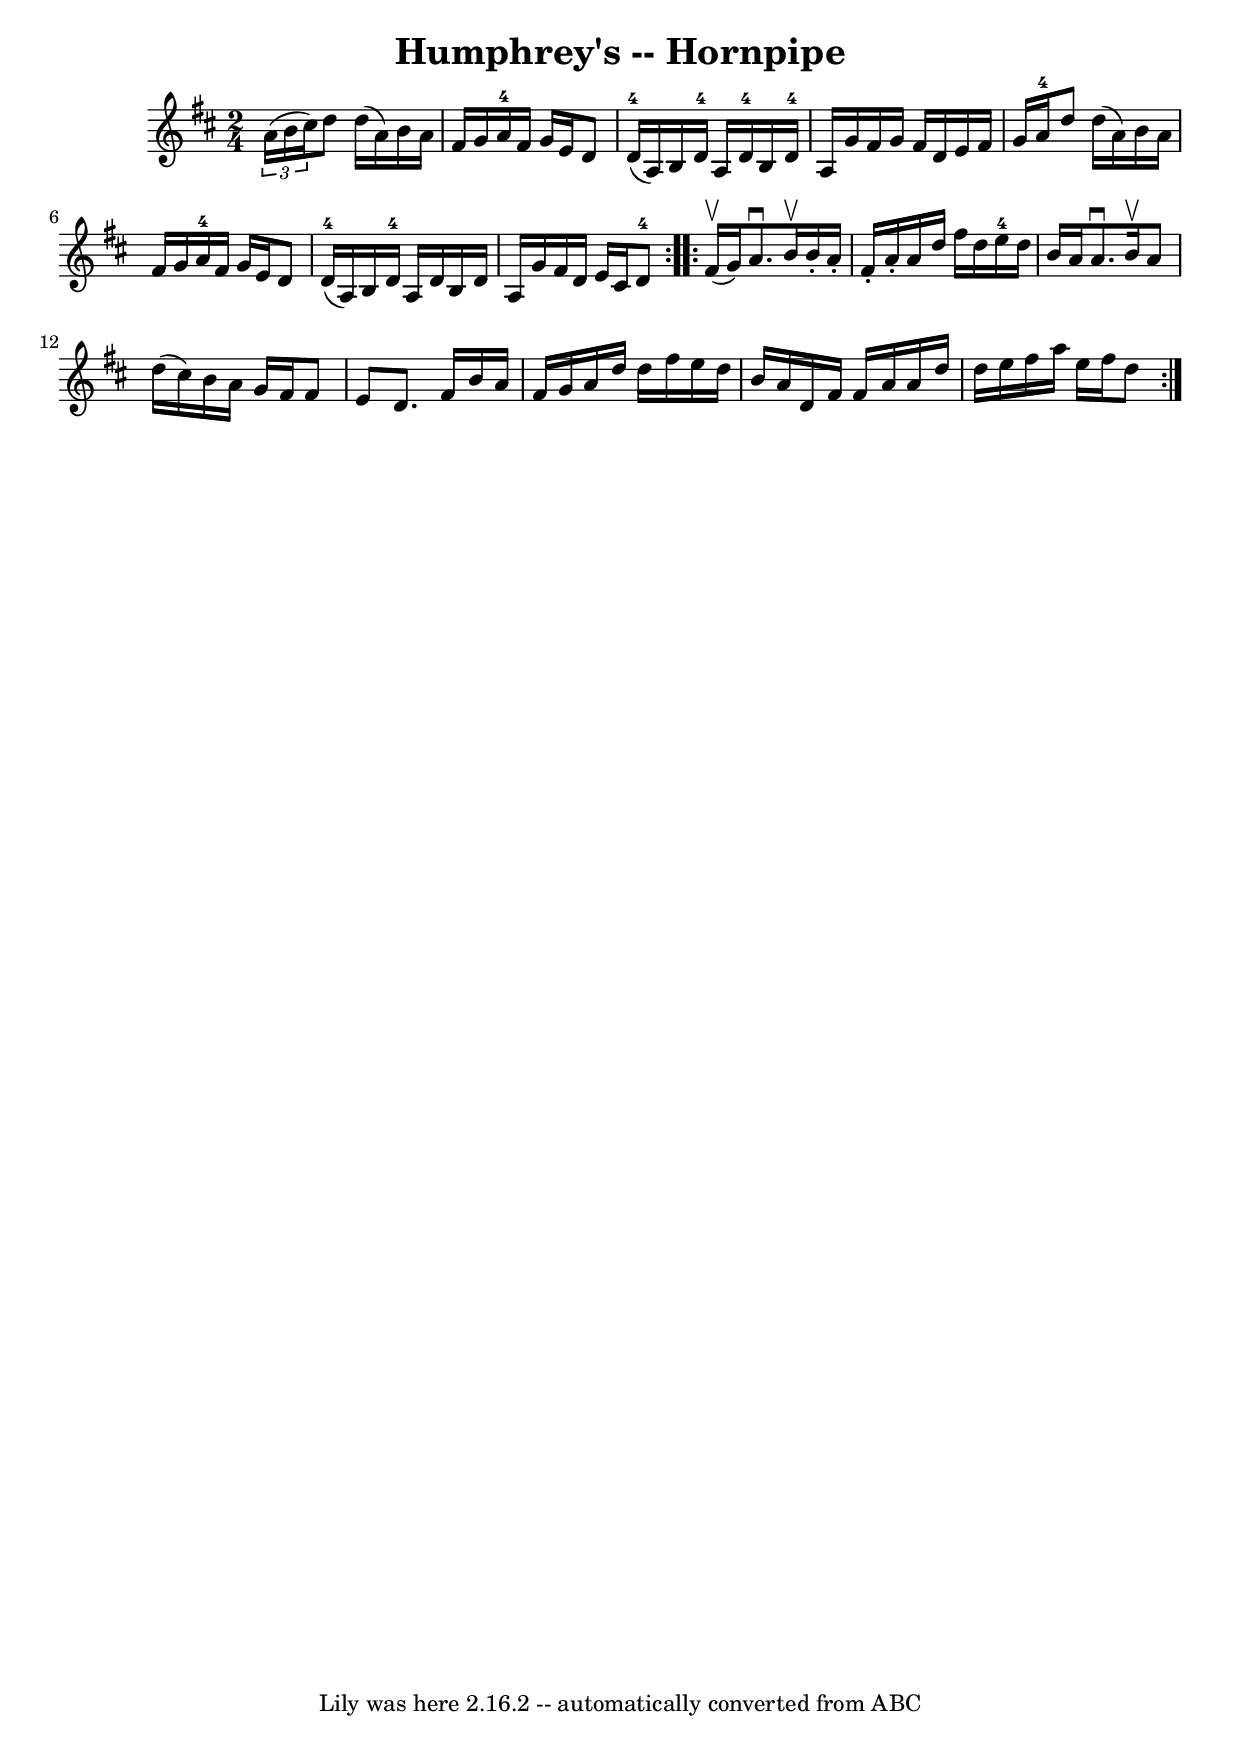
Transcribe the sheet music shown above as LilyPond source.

\version "2.16.2"
\include "Mammoth.ily"
\header {
  %% book = "Cole's 1000 Fiddle Tunes"
  crossRefNumber = "1"
  footnotes = ""
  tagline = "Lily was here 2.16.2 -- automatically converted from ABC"
  title = "Humphrey's -- Hornpipe"

}
voicedefault =  {



  \repeat volta 2 {

    \time 2/4 
    \key d \major
    \times 2/3 { a'16 (b'16 cis''16) 
	       } 
    |
    d''8 d''16 (a'16) b'16 a'16 fis'16 g'16  
    |
    a'16-4 fis'16 g'16 e'16 d'8 d'16-4(a16) 
    |
    b16 d'16-4 a16 d'16-4 b16 d'16-4 a16    
    g'16  |
    fis'16 g'16 fis'16 d'16 e'16 fis'16 g'16    
    a'16-4 |
    d''8 d''16 (a'16) b'16 a'16 fis'16    
    g'16  |
    a'16-4 fis'16 g'16 e'16 d'8 d'16-4(
    a16) |
    b16 d'16-4 a16 d'16 b16 d'16 a16    
    g'16  |
    fis'16 d'16 e'16 cis'16 d'8-4 
  }     

  \repeat volta 2 {
    fis'16 (^\upbow g'16) |
    a'8.^\downbow   
    b'16^\upbow b'16-. a'16-. fis'16-. a'16-. |
    a'16 d''16 
    fis''16 d''16 e''16-4 d''16 b'16 a'16  |
    a'8.^\downbow b'16^\upbow a'8 d''16 (cis''16) |
    b'16 a'16 
    g'16 fis'16 fis'8 e'8  |
    d'8. fis'16 b'16 a'16  
    fis'16 g'16  |
    a'16 d''16 d''16 fis''16 e''16    
    d''16 b'16 a'16  |
    d'16 fis'16 fis'16 a'16 a'16    
    d''16 d''16 e''16  |
    fis''16 a''16 e''16 fis''16    
    d''8  
  }   

}

\score{
  <<

    \context Staff="default"
    {
      \voicedefault 
      
    }

  >>
  \layout {
    
  }
  \midi {
  }

}
